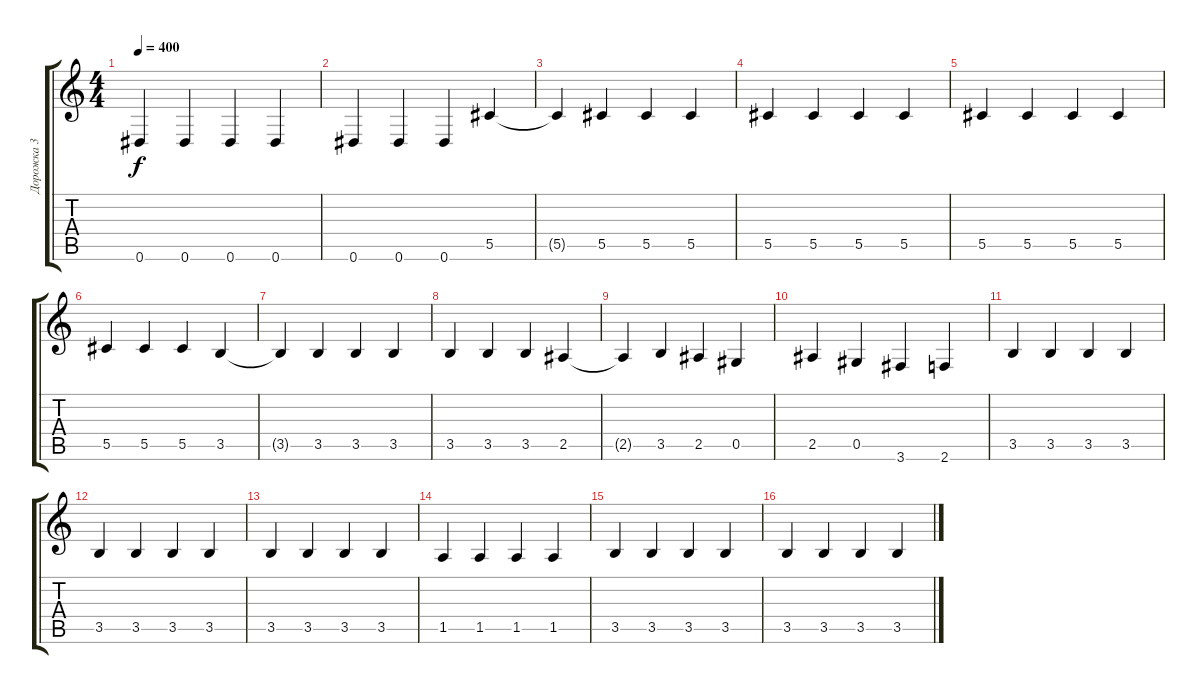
\track ("Дорожка 3" "Дорожка 3") {instrument electricbassfinger}
\staff {score tabs}
\tuning (Eb4 Bb3 Gb3 Db3 Ab2 Eb2) {hide}
\ts (4 4)
\tempo 400
\clef g2
\ks c
0.6.4{dy f} 0.6.4 0.6.4 0.6.4 |
0.6.4 0.6.4 0.6.4 5.5.4 |
5.5{t}.4 5.5.4 5.5.4 5.5.4 |
5.5.4 5.5.4 5.5.4 5.5.4 |
5.5.4 5.5.4 5.5.4 5.5.4 |
5.5.4 5.5.4 5.5.4 3.5.4 |
3.5{t}.4 3.5.4 3.5.4 3.5.4 |
3.5.4 3.5.4 3.5.4 2.5.4 |
2.5{t}.4 3.5.4 2.5.4 0.5.4 |
2.5.4 0.5.4 3.6.4 2.6.4 |
3.5.4 3.5.4 3.5.4 3.5.4 |
3.5.4 3.5.4 3.5.4 3.5.4 |
3.5.4 3.5.4 3.5.4 3.5.4 |
1.5.4 1.5.4 1.5.4 1.5.4 |
3.5.4 3.5.4 3.5.4 3.5.4 |
3.5.4 3.5.4 3.5.4 3.5.4
